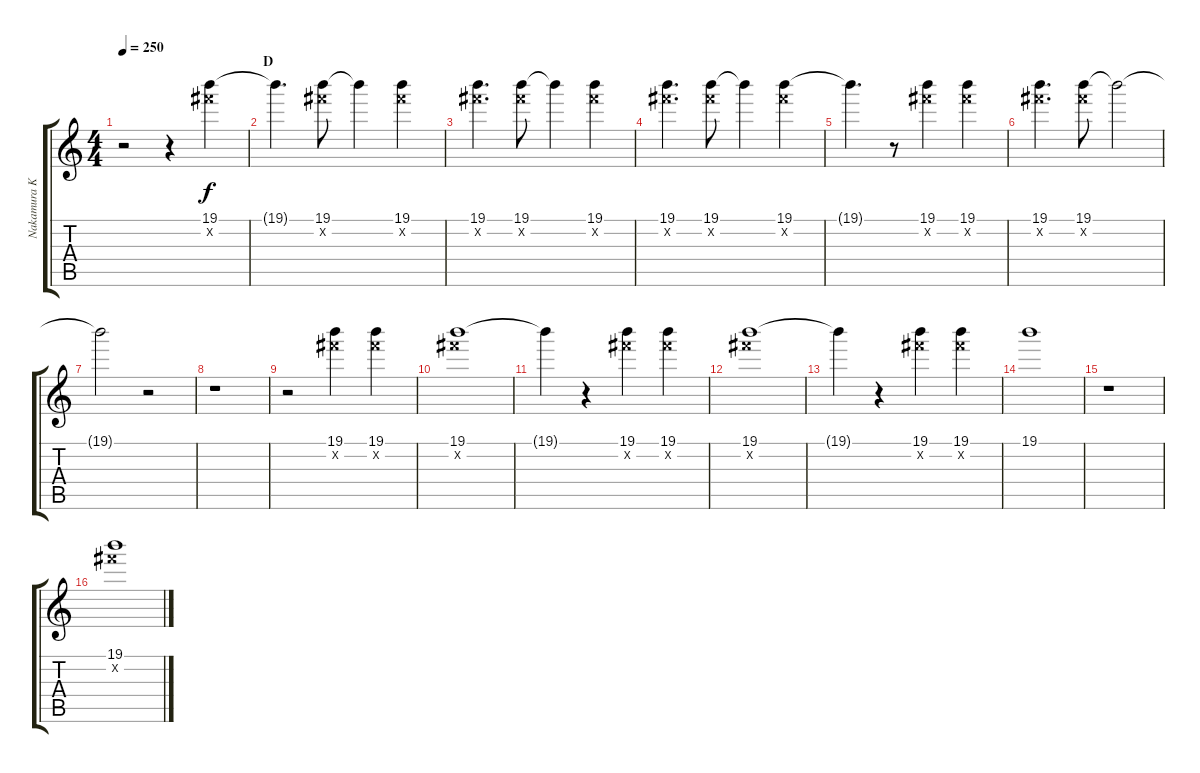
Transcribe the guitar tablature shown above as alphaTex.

\track ("Nakamura Kazuhiko-Screaming" "Nakamura K") {instrument distortionguitar}
\staff {score tabs}
\tuning (E4 B3 G3 D3 A2 E2) {hide}
\ts (4 4)
\tempo 250
\clef g2
\ks c
r.2{dy f} r.4 (19.1 19.2{x}).4 |
\section ("" "D")
19.1{t}.4{d} (19.1 19.2{x}).8 19.1{t}.4 (19.1 19.2{x}).4 |
(19.1 19.2{x}).4{d} (19.1 19.2{x}).8 19.1{t}.4 (19.1 19.2{x}).4 |
(19.1 19.2{x}).4{d} (19.1 19.2{x}).8 19.1{t}.4 (19.1 19.2{x}).4 |
19.1{t}.4{d} r.8 (19.1 19.2{x}).4 (19.1 19.2{x}).4 |
(19.1 19.2{x}).4{d} (19.1 19.2{x}).8 19.1{t}.2 |
19.1{t}.2 r.2 |
r.1 |
r.2 (19.1 19.2{x}).4 (19.1 19.2{x}).4 |
(19.1 19.2{x}).1 |
19.1{t}.4 r.4 (19.1 19.2{x}).4 (19.1 19.2{x}).4 |
(19.1 19.2{x}).1 |
19.1{t}.4 r.4 (19.1 19.2{x}).4 (19.1 19.2{x}).4 |
19.1.1 |
r.1 |
(19.1 19.2{x}).1
